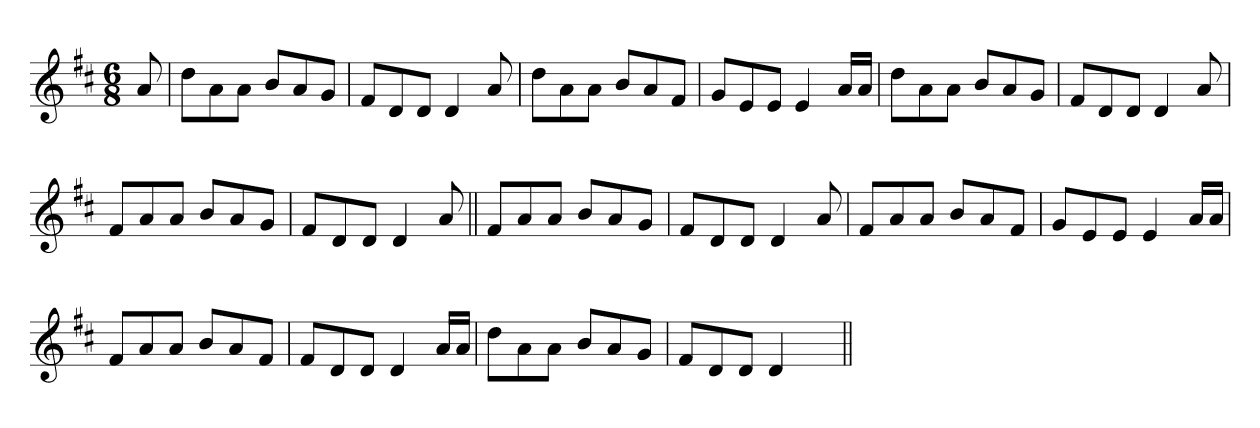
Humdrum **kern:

**kern
*part1
*staff1
*clefG2
*k[f#c#]
*D:
*M6/8
=1
8a
=
8ddL
8a
8aJ
8bL
8a
8gJ
=
8f#L
8d
8dJ
4d
8a
=
8ddL
8a
8aJ
8bL
8a
8f#J
=
8gL
8e
8eJ
4e
16aLL
16aJJ
=
8ddL
8a
8aJ
8bL
8a
8gJ
=
8f#L
8d
8dJ
4d
8a
=
8f#L
8a
8aJ
8bL
8a
8gJ
=
8f#L
8d
8dJ
4d
8a
=||
8f#L
8a
8aJ
8bL
8a
8gJ
=
8f#L
8d
8dJ
4d
8a
=
8f#L
8a
8aJ
8bL
8a
8f#J
=
8gL
8e
8eJ
4e
16aLL
16aJJ
=
8f#L
8a
8aJ
8bL
8a
8f#J
=
8f#L
8d
8dJ
4d
16aLL
16aJJ
=
8ddL
8a
8aJ
8bL
8a
8gJ
=
8f#L
8d
8dJ
4d
8ryy
=||
*-
